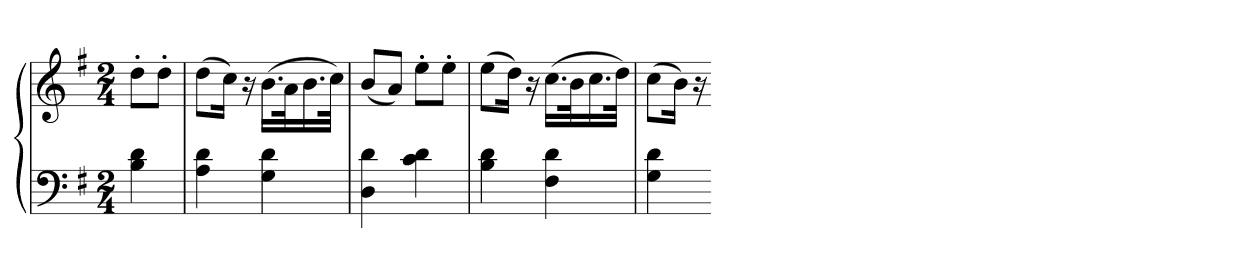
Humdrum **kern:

**kern	**kern
*part1	*part1
*staff2	*staff1
*clefF4	*clefG2
*k[f#]	*k[f#]
*G:	*G:
*M2/4	*M2/4
=	=
4B 4d	8dd'L
.	8dd'J
=9	=9
4A 4d	(8ddL
.	16ccJk)
.	16r
4G 4d	(16.bLL
.	32aK
.	16.b
.	32ccJJk)
=10	=10
4D 4d	(8bL
.	8aJ)
4c 4d	8ee'L
.	8ee'J
=11	=11
4B 4d	(8eeL
.	16ddJk)
.	16r
4F# 4d	(16.ccLL
.	32bK
.	16.cc
.	32ddJJk)
=12	=12
4G 4d	(8ccL
.	16bJk)
.	16r
=-	=-
*-	*-
